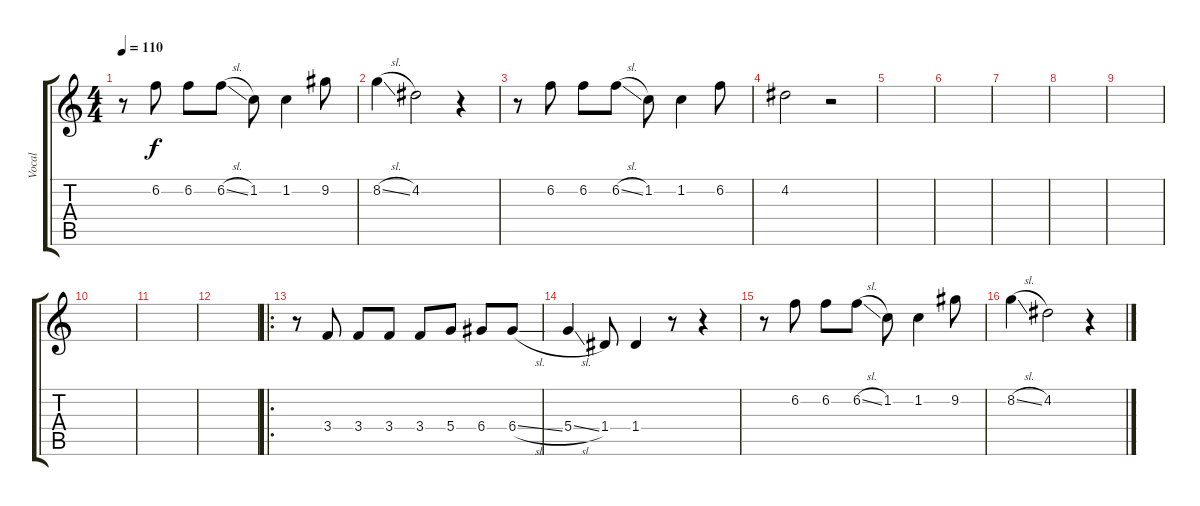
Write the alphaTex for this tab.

\track ("Vocal" "Vocal") {instrument acousticguitarsteel}
\staff {score tabs}
\tuning (E4 B3 G3 D3 A2 E2) {hide}
\ts (4 4)
\tempo 110
\clef g2
\ks c
r.8{dy f} 6.2.8 6.2.8 6.2{sl}.8 1.2.8 1.2.4 9.2.8 |
8.2{sl}.4 4.2.2 r.4 |
r.8 6.2.8 6.2.8 6.2{sl}.8 1.2.8 1.2.4 6.2.8 |
4.2.2 r.2 |
|
|
|
|
|
|
|
|
\ro
r.8 3.4.8 3.4.8 3.4.8 3.4.8 5.4.8 6.4.8 6.4{sl}.8 |
5.4{sl}.4 1.4.8 1.4.4 r.8 r.4 |
r.8 6.2.8 6.2.8 6.2{sl}.8 1.2.8 1.2.4 9.2.8 |
8.2{sl}.4 4.2.2 r.4
